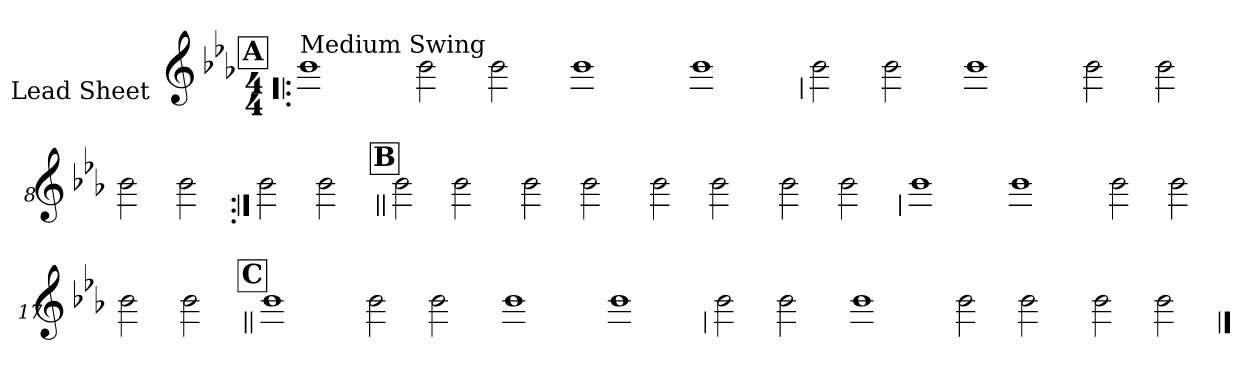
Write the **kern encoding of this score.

**kern
*part1
*staff1
*I"Lead Sheet
*stria0
*clefG2
*k[b-e-a-]
*E-:
*M4/4
!!LO:REH:place=s1:a:t=A
=1!|:
!LO:TX:a:t=Medium Swing
1b-
=2-
2b-
2b-
=3-
1b-
=4-
1b-
!!LO:LB:g=z
=5
2b-
2b-
=6-
1b-
=7-
2b-
2b-
=8-
2b-
2b-
!!LO:LB:g=z
=9:|!
2b-
2b-
!!LO:LB:g=z
!!LO:REH:place=s1:a:t=B
=10||
2b-
2b-
=11-
2b-
2b-
=12-
2b-
2b-
=13-
2b-
2b-
!!LO:LB:g=z
=14
1b-
=15-
1b-
=16-
2b-
2b-
=17-
2b-
2b-
!!LO:LB:g=z
!!LO:REH:place=s1:a:t=C
=18||
1b-
=19-
2b-
2b-
=20-
1b-
=21-
1b-
!!LO:LB:g=z
=22
2b-
2b-
=23-
1b-
=24-
2b-
2b-
=25-
2b-
2b-
==
*-
